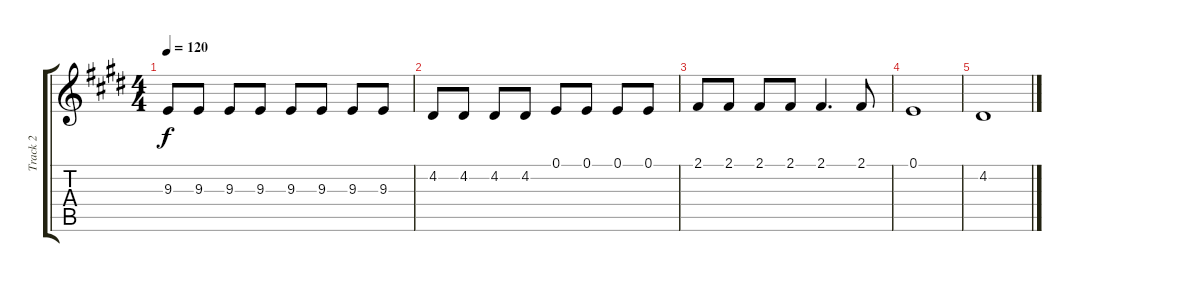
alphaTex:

\track ("Track 2" "Track 2") {instrument violin}
\staff {score tabs}
\tuning (E4 B3 G3 D3 A2 E2) {hide}
\ts (4 4)
\tempo 120
\clef g2
\ks e
9.3.8{dy f} 9.3.8 9.3.8 9.3.8 9.3.8 9.3.8 9.3.8 9.3.8 |
4.2.8 4.2.8 4.2.8 4.2.8 0.1.8 0.1.8 0.1.8 0.1.8 |
2.1.8 2.1.8 2.1.8 2.1.8 2.1.4{d} 2.1.8 |
0.1.1 |
4.2.1
